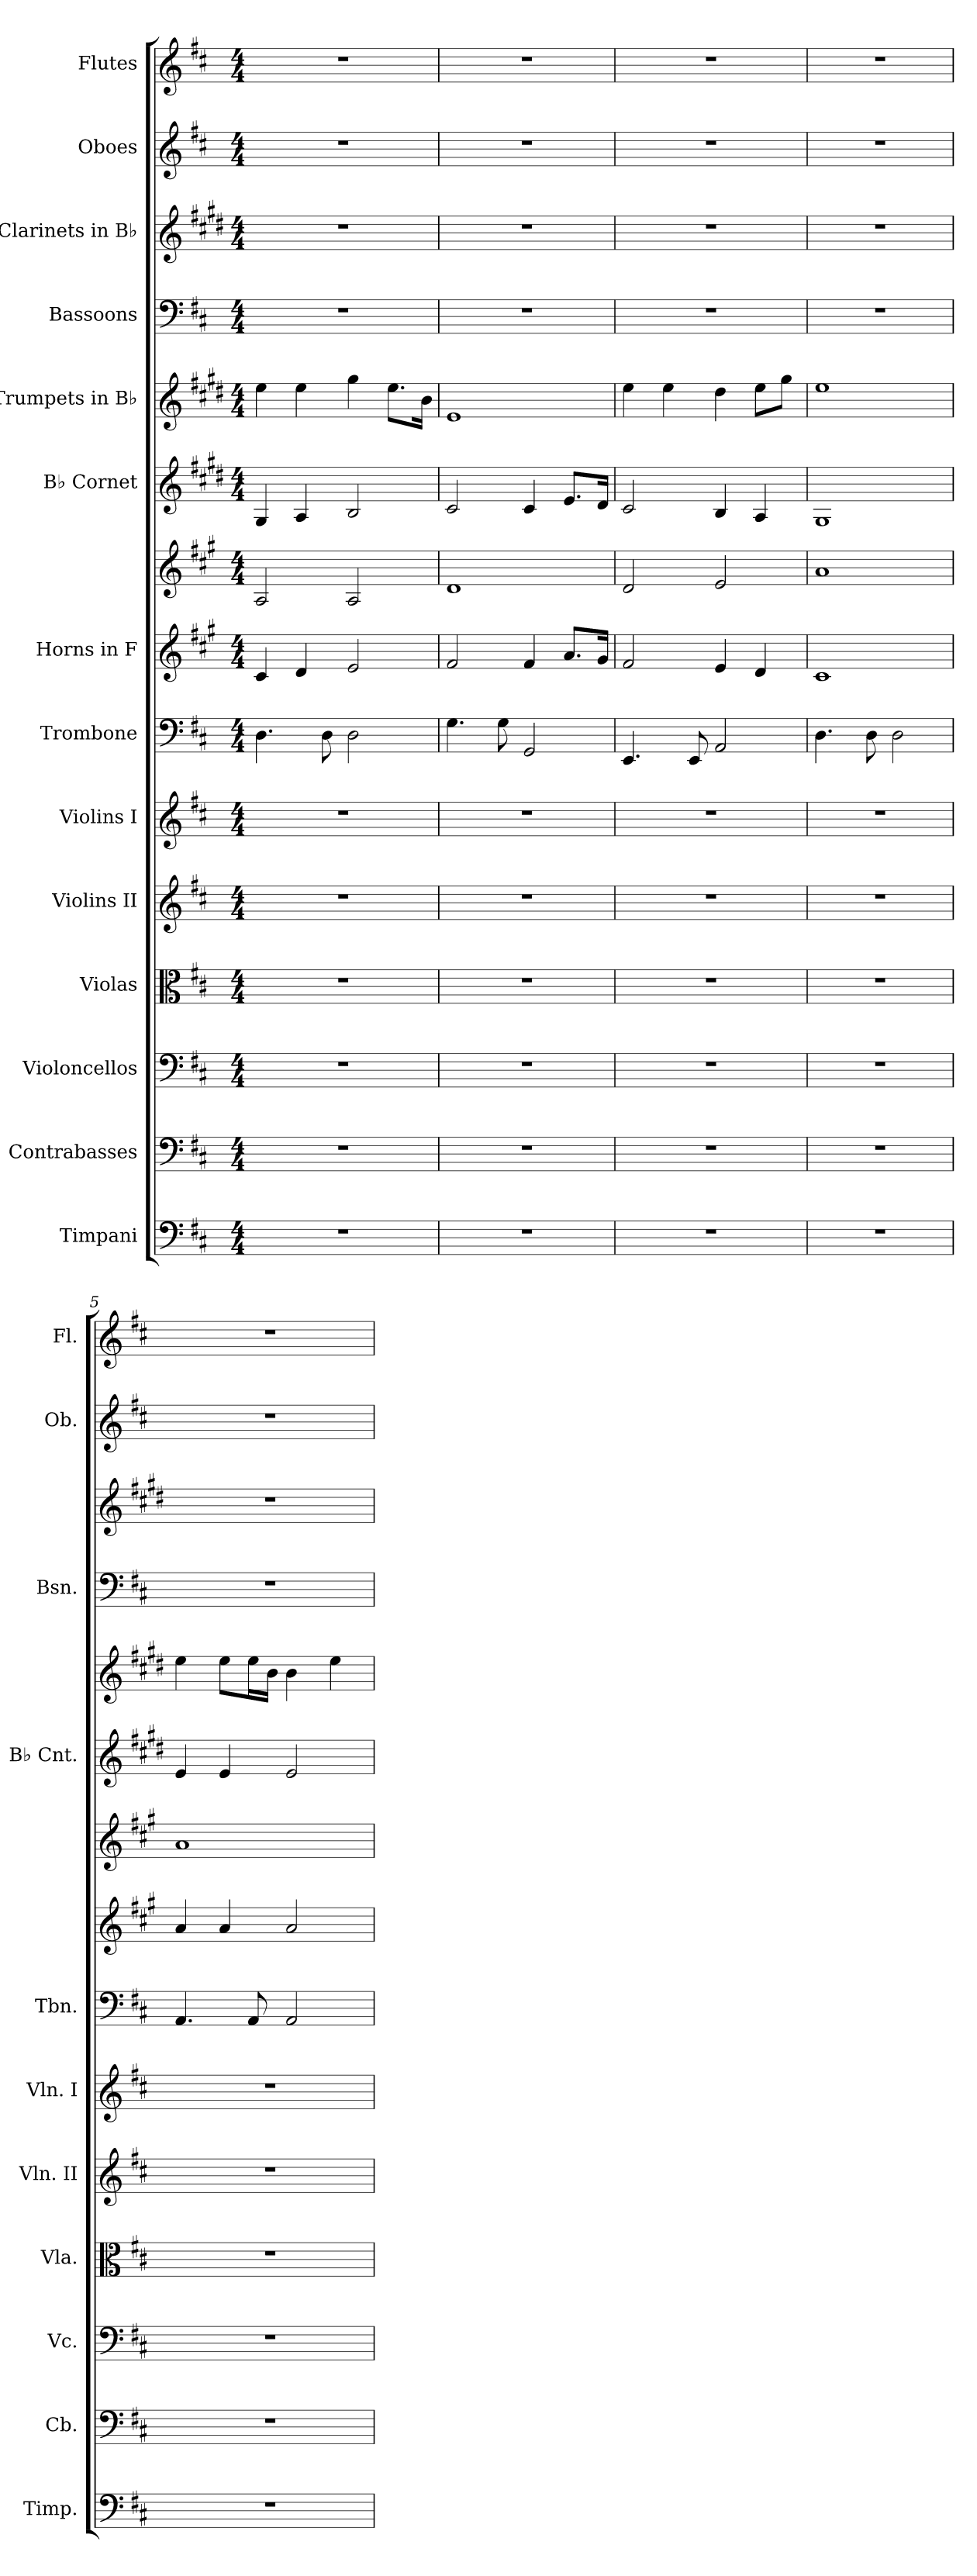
**kern	**kern	**kern	**kern	**kern	**kern	**kern	**kern	**kern	**kern	**kern	**kern	**kern	**kern	**kern
*part14	*part13	*part12	*part11	*part10	*part9	*part8	*part7	*part7	*part6	*part5	*part4	*part3	*part2	*part1
*staff15	*staff14	*staff13	*staff12	*staff11	*staff10	*staff9	*staff8	*staff7	*staff6	*staff5	*staff4	*staff3	*staff2	*staff1
*I"Timpani	*I"Contrabasses	*I"Violoncellos	*I"Violas	*I"Violins II	*I"Violins I	*I"Trombone	*I"Horns in F	*	*I"B♭ Cornet	*I"Trumpets in B♭	*I"Bassoons	*I"Clarinets in B♭	*I"Oboes	*I"Flutes
*I'Timp.	*I'Cb.	*I'Vc.	*I'Vla.	*I'Vln. II	*I'Vln. I	*I'Tbn.	*	*	*I'B♭ Cnt.	*	*I'Bsn.	*	*I'Ob.	*I'Fl.
*clefF4	*clefF4	*clefF4	*clefC3	*clefG2	*clefG2	*clefF4	*clefG2	*clefG2	*clefG2	*clefG2	*clefF4	*clefG2	*clefG2	*clefG2
*	*ITrd7c12	*	*	*	*	*	*ITrd4c7	*ITrd4c7	*ITrd1c2	*ITrd1c2	*	*ITrd1c2	*	*
*k[f#c#]	*k[f#c#]	*k[f#c#]	*k[f#c#]	*k[f#c#]	*k[f#c#]	*k[f#c#]	*k[f#c#]	*k[f#c#]	*k[f#c#]	*k[f#c#]	*k[f#c#]	*k[f#c#]	*k[f#c#]	*k[f#c#]
*M4/4	*M4/4	*M4/4	*M4/4	*M4/4	*M4/4	*M4/4	*M4/4	*M4/4	*M4/4	*M4/4	*M4/4	*M4/4	*M4/4	*M4/4
*MM95	*MM95	*MM95	*MM95	*MM95	*MM95	*MM95	*MM95	*MM95	*MM95	*MM95	*MM95	*MM95	*MM95	*MM95
=1	=1	=1	=1	=1	=1	=1	=1	=1	=1	=1	=1	=1	=1	=1
1r	1r	1r	1r	1r	1r	4.D\	4F#/	2D/	4F#/	4dd\	1r	1r	1r	1r
.	.	.	.	.	.	.	4G/	.	4G/	4dd\	.	.	.	.
.	.	.	.	.	.	8D\	.	.	.	.	.	.	.	.
.	.	.	.	.	.	2D\	2A/	2D/	2A/	4ff#\	.	.	.	.
.	.	.	.	.	.	.	.	.	.	8.dd\L	.	.	.	.
.	.	.	.	.	.	.	.	.	.	16a\Jk	.	.	.	.
=2	=2	=2	=2	=2	=2	=2	=2	=2	=2	=2	=2	=2	=2	=2
1r	1r	1r	1r	1r	1r	4.G\	2B/	1G	2B/	1d	1r	1r	1r	1r
.	.	.	.	.	.	8G\	.	.	.	.	.	.	.	.
.	.	.	.	.	.	2GG/	4B/	.	4B/	.	.	.	.	.
.	.	.	.	.	.	.	8.d/L	.	8.d/L	.	.	.	.	.
.	.	.	.	.	.	.	16c#/Jk	.	16c#/Jk	.	.	.	.	.
=3	=3	=3	=3	=3	=3	=3	=3	=3	=3	=3	=3	=3	=3	=3
1r	1r	1r	1r	1r	1r	4.EE/	2B/	2G/	2B/	4dd\	1r	1r	1r	1r
.	.	.	.	.	.	.	.	.	.	4dd\	.	.	.	.
.	.	.	.	.	.	8EE/	.	.	.	.	.	.	.	.
.	.	.	.	.	.	2AA/	4A/	2A/	4A/	4cc#\	.	.	.	.
.	.	.	.	.	.	.	4G/	.	4G/	8dd\L	.	.	.	.
.	.	.	.	.	.	.	.	.	.	8ff#\J	.	.	.	.
=4	=4	=4	=4	=4	=4	=4	=4	=4	=4	=4	=4	=4	=4	=4
1r	1r	1r	1r	1r	1r	4.D\	1F#	1d	1F#	1dd	1r	1r	1r	1r
.	.	.	.	.	.	8D\	.	.	.	.	.	.	.	.
.	.	.	.	.	.	2D\	.	.	.	.	.	.	.	.
=5	=5	=5	=5	=5	=5	=5	=5	=5	=5	=5	=5	=5	=5	=5
1r	1r	1r	1r	1r	1r	4.AA/	4d/	1d	4d/	4dd\	1r	1r	1r	1r
.	.	.	.	.	.	.	4d/	.	4d/	8dd\L	.	.	.	.
.	.	.	.	.	.	8AA/	.	.	.	16dd\L	.	.	.	.
.	.	.	.	.	.	.	.	.	.	16a\JJ	.	.	.	.
.	.	.	.	.	.	2AA/	2d/	.	2d/	4a\	.	.	.	.
.	.	.	.	.	.	.	.	.	.	4dd\	.	.	.	.
=	=	=	=	=	=	=	=	=	=	=	=	=	=	=
*-	*-	*-	*-	*-	*-	*-	*-	*-	*-	*-	*-	*-	*-	*-
